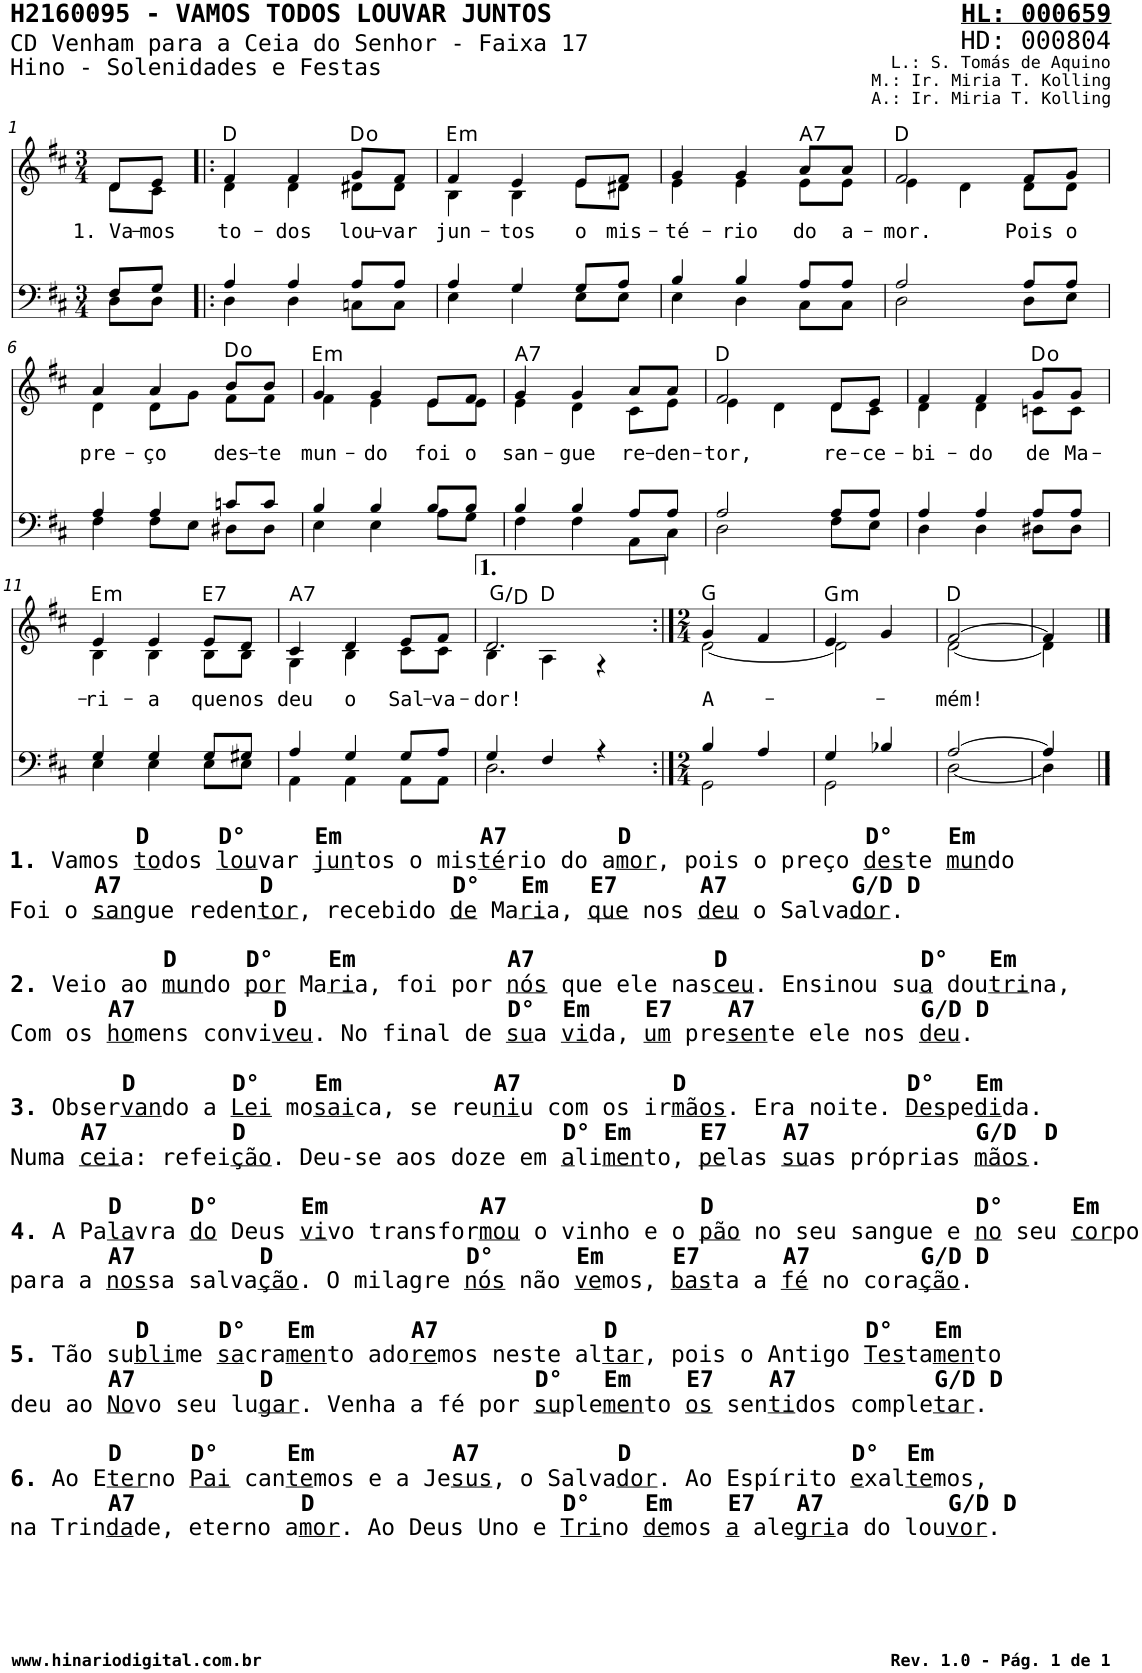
**kern	**kern	**text	**harte
*part2	*part1	*part1	*part1
*staff2	*staff1	*staff1	*
*I"Homens	*I"Mulheres	*	*
*stria5	*stria5	*	*
*clefF4	*clefG2	*	*
*k[f#c#]	*k[f#c#]	*	*
*M3/4	*M3/4	*	*
=1	=1	=1	=1
*^	*	*	*
*	*^	*	*	*
!	!	!	!	!LO:LY:b	!
*	*	*	*^	*	*
2.ryy	8F#/L	8D\L	8d/L	8d\L	1. Va-	.
!	!	!	!	!	!LO:LY:b	!
.	8G/J	8D\J	8e/J	8c#\J	-mos	.
.	2ryy	2ryy	2ryy	2ryy	.	.
=2!|:	=2!|:	=2!|:	=2!|:	=2!|:	=2!|:	=2!|:
!	!	!	!	!	!LO:LY:b	!
2.ryy	4A/	4D\	4f#/	4d\	to-	D:maj
!	!	!	!	!	!LO:LY:b	!
.	4A/	4D\	4f#/	4d\	-dos	.
!	!	!	!	!	!LO:LY:b	!
.	8A/L	8Cn\L	8g/L	8d#X\L	lou-	D:dim
!	!	!	!	!	!LO:LY:b	!
.	8A/J	8C\J	8f#/J	8d#\J	-var	.
=3	=3	=3	=3	=3	=3	=3
!	!	!	!	!	!LO:LY:b	!LO:H:kt=m
2.ryy	4A/	4E\	4f#/	4B\	jun-	E:min
!	!	!	!	!	!LO:LY:b	!
.	4G/	4E\	4e/	4B\	-tos	.
!	!	!	!	!	!LO:LY:b	!
.	8G/L	8E\L	8e/L	8e\L	o	.
!	!	!	!	!	!LO:LY:b	!
.	8A/J	8E\J	8f#/J	8d#X\J	mis-	.
=4	=4	=4	=4	=4	=4	=4
!	!	!	!	!	!LO:LY:b	!
2.ryy	4B/	4E\	4g/	4e\	-té-	.
!	!	!	!	!	!LO:LY:b	!
.	4B/	4D\	4g/	4e\	-rio	.
!	!	!	!	!	!LO:LY:b	!LO:H:kt=7
.	8A/L	8C#\L	8a/L	8e\L	do	A:7
!	!	!	!	!	!LO:LY:b	!
.	8A/J	8C#\J	8a/J	8e\J	a-	.
=5	=5	=5	=5	=5	=5	=5
!	!	!	!	!	!LO:LY:b	!
2.ryy	2A/	2D\	2f#/	4e\	-mor.	D:maj
.	.	.	.	4d\	.	.
!	!	!	!	!	!LO:LY:b	!
.	8A/L	8D\L	8f#/L	8d\L	Pois	.
!	!	!	!	!	!LO:LY:b	!
.	8A/J	8E\J	8g/J	8d\J	o	.
!!LO:LB:g=z	!!
=6	=6	=6	=6	=6	=6	=6
!	!	!	!	!	!LO:LY:b	!
2.ryy	4A/	4F#\	4a/	4d\	pre-	.
!	!	!	!	!	!LO:LY:b	!
.	4A/	8F#\L	4a/	8d\L	-ço	.
.	.	8E\J	.	8g\J	.	.
!	!	!	!	!	!LO:LY:b	!
.	8cn/L	8D#X\L	8b/L	8f#\L	des-	D:dim
!	!	!	!	!	!LO:LY:b	!
.	8c/J	8D#\J	8b/J	8f#\J	-te	.
=7	=7	=7	=7	=7	=7	=7
!	!	!	!	!	!LO:LY:b	!LO:H:kt=m
2.ryy	4B/	4E\	4g/	4f#\	mun-	E:min
!	!	!	!	!	!LO:LY:b	!
.	4B/	4E\	4g/	4e\	-do	.
!	!	!	!	!	!LO:LY:b	!
.	8B/L	8A\L	8e/L	8e\L	foi	.
!	!	!	!	!	!LO:LY:b	!
.	8B/J	8G\J	8f#/J	8e\J	o	.
=8	=8	=8	=8	=8	=8	=8
!	!	!	!	!	!LO:LY:b	!LO:H:kt=7
2.ryy	4B/	4F#\	4g/	4e\	san-	A:7
!	!	!	!	!	!LO:LY:b	!
.	4B/	4F#\	4g/	4d\	-gue	.
!	!	!	!	!	!LO:LY:b	!
.	8A/L	8AA\L	8a/L	8c#\L	re-	.
!	!	!	!	!	!LO:LY:b	!
.	8A/J	8C#\J	8a/J	8e\J	-den-	.
=9	=9	=9	=9	=9	=9	=9
!	!	!	!	!	!LO:LY:b	!
2.ryy	2A/	2D\	2f#/	4e\	-tor,	D:maj
.	.	.	.	4d\	.	.
!	!	!	!	!	!LO:LY:b	!
.	8A/L	8F#\L	8d/L	8d\L	re-	.
!	!	!	!	!	!LO:LY:b	!
.	8A/J	8E\J	8e/J	8c#\J	-ce-	.
=10	=10	=10	=10	=10	=10	=10
!	!	!	!	!	!LO:LY:b	!
2.ryy	4A/	4D\	4f#/	4d\	-bi-	.
!	!	!	!	!	!LO:LY:b	!
.	4A/	4D\	4f#/	4d\	-do	.
!	!	!	!	!	!LO:LY:b	!
.	8A/L	8D#X\L	8g/L	8cn\L	de	D:dim
!	!	!	!	!	!LO:LY:b	!
.	8A/J	8D#\J	8g/J	8c\J	Ma-	.
!!LO:LB:g=z	!!
=11	=11	=11	=11	=11	=11	=11
!LO:TX:b:B:t=D     D°     Em          A7        D                 D°    Em	!	!	!	!	!	!
!LO:TX:b:t=1.	!	!	!	!	!	!
!LO:TX:b:t=Vamos	!	!	!	!	!	!
!LO:TX:b:t=to	!	!	!	!	!	!
!LO:TX:b:t=dos	!	!	!	!	!	!
!LO:TX:b:t=lou	!	!	!	!	!	!
!LO:TX:b:t=var	!	!	!	!	!	!
!LO:TX:b:t=jun	!	!	!	!	!	!
!LO:TX:b:t=tos o mis	!	!	!	!	!	!
!LO:TX:b:t=té	!	!	!	!	!	!
!LO:TX:b:t=rio do a	!	!	!	!	!	!
!LO:TX:b:t=mor	!	!	!	!	!	!
!LO:TX:b:t=, pois o preço	!	!	!	!	!	!
!LO:TX:b:t=des	!	!	!	!	!	!
!LO:TX:b:t=te	!	!	!	!	!	!
!LO:TX:b:t=mun	!	!	!	!	!	!
!LO:TX:b:t=do	!	!	!	!	!	!
!LO:TX:b:B:t=A7          D             D°   Em   E7      A7         G/D D	!	!	!	!	!	!
!LO:TX:b:t=Foi o	!	!	!	!	!	!
!LO:TX:b:t=san	!	!	!	!	!	!
!LO:TX:b:t=gue reden	!	!	!	!	!	!
!LO:TX:b:t=tor	!	!	!	!	!	!
!LO:TX:b:t=, recebido	!	!	!	!	!	!
!LO:TX:b:t=de	!	!	!	!	!	!
!LO:TX:b:t=Ma	!	!	!	!	!	!
!LO:TX:b:t=ri	!	!	!	!	!	!
!LO:TX:b:t=a,	!	!	!	!	!	!
!LO:TX:b:t=que	!	!	!	!	!	!
!LO:TX:b:t=nos	!	!	!	!	!	!
!LO:TX:b:t=deu	!	!	!	!	!	!
!LO:TX:b:t=o Salva	!	!	!	!	!	!
!LO:TX:b:t=dor	!	!	!	!	!	!
!LO:TX:b:t=.	!	!	!	!	!	!
!LO:TX:b:B:t=D     D°    Em           A7             D              D°   Em	!	!	!	!	!	!
!LO:TX:b:t=2.	!	!	!	!	!	!
!LO:TX:b:t=Veio ao	!	!	!	!	!	!
!LO:TX:b:t=mun	!	!	!	!	!	!
!LO:TX:b:t=do	!	!	!	!	!	!
!LO:TX:b:t=por	!	!	!	!	!	!
!LO:TX:b:t=Ma	!	!	!	!	!	!
!LO:TX:b:t=ri	!	!	!	!	!	!
!LO:TX:b:t=a, foi por	!	!	!	!	!	!
!LO:TX:b:t=nós	!	!	!	!	!	!
!LO:TX:b:t=que ele nas	!	!	!	!	!	!
!LO:TX:b:t=ceu	!	!	!	!	!	!
!LO:TX:b:t=. Ensinou su	!	!	!	!	!	!
!LO:TX:b:t=a	!	!	!	!	!	!
!LO:TX:b:t=dou	!	!	!	!	!	!
!LO:TX:b:t=tri	!	!	!	!	!	!
!LO:TX:b:t=na,	!	!	!	!	!	!
!LO:TX:b:B:t=A7          D                D°  Em    E7    A7            G/D D	!	!	!	!	!	!
!LO:TX:b:t=Com os	!	!	!	!	!	!
!LO:TX:b:t=ho	!	!	!	!	!	!
!LO:TX:b:t=mens convi	!	!	!	!	!	!
!LO:TX:b:t=veu	!	!	!	!	!	!
!LO:TX:b:t=. No final de	!	!	!	!	!	!
!LO:TX:b:t=su	!	!	!	!	!	!
!LO:TX:b:t=a	!	!	!	!	!	!
!LO:TX:b:t=vi	!	!	!	!	!	!
!LO:TX:b:t=da,	!	!	!	!	!	!
!LO:TX:b:t=um	!	!	!	!	!	!
!LO:TX:b:t=pre	!	!	!	!	!	!
!LO:TX:b:t=sen	!	!	!	!	!	!
!LO:TX:b:t=te ele nos	!	!	!	!	!	!
!LO:TX:b:t=deu	!	!	!	!	!	!
!LO:TX:b:t=.	!	!	!	!	!	!
!LO:TX:b:B:t=D       D°    Em           A7           D                D°   Em	!	!	!	!	!	!
!LO:TX:b:t=3.	!	!	!	!	!	!
!LO:TX:b:t=Obser	!	!	!	!	!	!
!LO:TX:b:t=van	!	!	!	!	!	!
!LO:TX:b:t=do a	!	!	!	!	!	!
!LO:TX:b:t=Lei	!	!	!	!	!	!
!LO:TX:b:t=mo	!	!	!	!	!	!
!LO:TX:b:t=sai	!	!	!	!	!	!
!LO:TX:b:t=ca, se reu	!	!	!	!	!	!
!LO:TX:b:t=ni	!	!	!	!	!	!
!LO:TX:b:t=u com os ir	!	!	!	!	!	!
!LO:TX:b:t=mãos	!	!	!	!	!	!
!LO:TX:b:t=. Era noite.	!	!	!	!	!	!
!LO:TX:b:t=Des	!	!	!	!	!	!
!LO:TX:b:t=pe	!	!	!	!	!	!
!LO:TX:b:t=di	!	!	!	!	!	!
!LO:TX:b:t=da.	!	!	!	!	!	!
!LO:TX:b:B:t=A7         D                       D° Em     E7    A7            G/D  D	!	!	!	!	!	!
!LO:TX:b:t=Numa	!	!	!	!	!	!
!LO:TX:b:t=cei	!	!	!	!	!	!
!LO:TX:b:t=a&colon; refei	!	!	!	!	!	!
!LO:TX:b:t=ção	!	!	!	!	!	!
!LO:TX:b:t=. Deu-se aos doze em	!	!	!	!	!	!
!LO:TX:b:t=a	!	!	!	!	!	!
!LO:TX:b:t=li	!	!	!	!	!	!
!LO:TX:b:t=men	!	!	!	!	!	!
!LO:TX:b:t=to,	!	!	!	!	!	!
!LO:TX:b:t=pe	!	!	!	!	!	!
!LO:TX:b:t=las	!	!	!	!	!	!
!LO:TX:b:t=su	!	!	!	!	!	!
!LO:TX:b:t=as próprias	!	!	!	!	!	!
!LO:TX:b:t=mãos	!	!	!	!	!	!
!LO:TX:b:t=.	!	!	!	!	!	!
!LO:TX:b:B:t=D     D°      Em           A7              D                   D°     Em	!	!	!	!	!	!
!LO:TX:b:t=4.	!	!	!	!	!	!
!LO:TX:b:t=A Pa	!	!	!	!	!	!
!LO:TX:b:t=la	!	!	!	!	!	!
!LO:TX:b:t=vra	!	!	!	!	!	!
!LO:TX:b:t=do	!	!	!	!	!	!
!LO:TX:b:t=Deus	!	!	!	!	!	!
!LO:TX:b:t=vi	!	!	!	!	!	!
!LO:TX:b:t=vo transfor	!	!	!	!	!	!
!LO:TX:b:t=mou	!	!	!	!	!	!
!LO:TX:b:t=o vinho e o	!	!	!	!	!	!
!LO:TX:b:t=pão	!	!	!	!	!	!
!LO:TX:b:t=no seu sangue e	!	!	!	!	!	!
!LO:TX:b:t=no	!	!	!	!	!	!
!LO:TX:b:t=seu	!	!	!	!	!	!
!LO:TX:b:t=cor	!	!	!	!	!	!
!LO:TX:b:t=po	!	!	!	!	!	!
!LO:TX:b:B:t=A7         D              D°      Em     E7      A7        G/D D	!	!	!	!	!	!
!LO:TX:b:t=para a	!	!	!	!	!	!
!LO:TX:b:t=nos	!	!	!	!	!	!
!LO:TX:b:t=sa salva	!	!	!	!	!	!
!LO:TX:b:t=ção	!	!	!	!	!	!
!LO:TX:b:t=. O milagre	!	!	!	!	!	!
!LO:TX:b:t=nós	!	!	!	!	!	!
!LO:TX:b:t=não	!	!	!	!	!	!
!LO:TX:b:t=ve	!	!	!	!	!	!
!LO:TX:b:t=mos,	!	!	!	!	!	!
!LO:TX:b:t=bas	!	!	!	!	!	!
!LO:TX:b:t=ta a	!	!	!	!	!	!
!LO:TX:b:t=fé	!	!	!	!	!	!
!LO:TX:b:t=no cora	!	!	!	!	!	!
!LO:TX:b:t=ção	!	!	!	!	!	!
!LO:TX:b:t=.	!	!	!	!	!	!
!LO:TX:b:B:t=D     D°   Em       A7            D                  D°   Em	!	!	!	!	!	!
!LO:TX:b:t=5.	!	!	!	!	!	!
!LO:TX:b:t=Tão su	!	!	!	!	!	!
!LO:TX:b:t=bli	!	!	!	!	!	!
!LO:TX:b:t=me	!	!	!	!	!	!
!LO:TX:b:t=sa	!	!	!	!	!	!
!LO:TX:b:t=cra	!	!	!	!	!	!
!LO:TX:b:t=men	!	!	!	!	!	!
!LO:TX:b:t=to ado	!	!	!	!	!	!
!LO:TX:b:t=re	!	!	!	!	!	!
!LO:TX:b:t=mos neste al	!	!	!	!	!	!
!LO:TX:b:t=tar	!	!	!	!	!	!
!LO:TX:b:t=, pois o Antigo	!	!	!	!	!	!
!LO:TX:b:t=Tes	!	!	!	!	!	!
!LO:TX:b:t=ta	!	!	!	!	!	!
!LO:TX:b:t=men	!	!	!	!	!	!
!LO:TX:b:t=to	!	!	!	!	!	!
!LO:TX:b:B:t=A7         D                   D°   Em    E7    A7          G/D D	!	!	!	!	!	!
!LO:TX:b:t=deu ao	!	!	!	!	!	!
!LO:TX:b:t=No	!	!	!	!	!	!
!LO:TX:b:t=vo seu lu	!	!	!	!	!	!
!LO:TX:b:t=gar	!	!	!	!	!	!
!LO:TX:b:t=. Venha a fé por	!	!	!	!	!	!
!LO:TX:b:t=su	!	!	!	!	!	!
!LO:TX:b:t=ple	!	!	!	!	!	!
!LO:TX:b:t=men	!	!	!	!	!	!
!LO:TX:b:t=to	!	!	!	!	!	!
!LO:TX:b:t=os	!	!	!	!	!	!
!LO:TX:b:t=sen	!	!	!	!	!	!
!LO:TX:b:t=ti	!	!	!	!	!	!
!LO:TX:b:t=dos comple	!	!	!	!	!	!
!LO:TX:b:t=tar	!	!	!	!	!	!
!LO:TX:b:t=.	!	!	!	!	!	!
!LO:TX:b:B:t=D     D°     Em          A7          D                D°  Em	!	!	!	!	!	!
!LO:TX:b:t=6.	!	!	!	!	!	!
!LO:TX:b:t=Ao E	!	!	!	!	!	!
!LO:TX:b:t=ter	!	!	!	!	!	!
!LO:TX:b:t=no	!	!	!	!	!	!
!LO:TX:b:t=Pai	!	!	!	!	!	!
!LO:TX:b:t=can	!	!	!	!	!	!
!LO:TX:b:t=te	!	!	!	!	!	!
!LO:TX:b:t=mos e a Je	!	!	!	!	!	!
!LO:TX:b:t=sus	!	!	!	!	!	!
!LO:TX:b:t=, o Salva	!	!	!	!	!	!
!LO:TX:b:t=dor	!	!	!	!	!	!
!LO:TX:b:t=. Ao Espírito	!	!	!	!	!	!
!LO:TX:b:t=e	!	!	!	!	!	!
!LO:TX:b:t=xal	!	!	!	!	!	!
!LO:TX:b:t=te	!	!	!	!	!	!
!LO:TX:b:t=mos,	!	!	!	!	!	!
!LO:TX:b:B:t=A7            D                  D°    Em    E7   A7         G/D D	!	!	!	!	!	!
!LO:TX:b:t=na Trin	!	!	!	!	!	!
!LO:TX:b:t=da	!	!	!	!	!	!
!LO:TX:b:t=de, eterno a	!	!	!	!	!	!
!LO:TX:b:t=mor	!	!	!	!	!	!
!LO:TX:b:t=. Ao Deus Uno e	!	!	!	!	!	!
!LO:TX:b:t=Tri	!	!	!	!	!	!
!LO:TX:b:t=no	!	!	!	!	!	!
!LO:TX:b:t=de	!	!	!	!	!	!
!LO:TX:b:t=mos	!	!	!	!	!	!
!LO:TX:b:t=a	!	!	!	!	!	!
!LO:TX:b:t=ale	!	!	!	!	!	!
!LO:TX:b:t=gri	!	!	!	!	!	!
!LO:TX:b:t=a do lou	!	!	!	!	!	!
!LO:TX:b:t=vor	!	!	!	!	!	!
!LO:TX:b:t=.	!	!	!	!	!	!
!	!	!	!	!	!LO:LY:b	!LO:H:kt=m
2.ryy	4G/	4E\	4e/	4B\	-ri-	E:min
!	!	!	!	!	!LO:LY:b	!
.	4G/	4E\	4e/	4B\	-a	.
!	!	!	!	!	!LO:LY:b	!LO:H:kt=7
.	8G/L	8E\L	8e/L	8B\L	que	E:7
!	!	!	!	!	!LO:LY:b	!
.	8G#X/J	8E\J	8d/J	8B\J	nos	.
=12	=12	=12	=12	=12	=12	=12
!	!	!	!	!	!LO:LY:b	!LO:H:kt=7
2.ryy	4A/	4AA\	4c#/	4G\	deu	A:7
!	!	!	!	!	!LO:LY:b	!
.	4G/	4AA\	4d/	4B\	o	.
!	!	!	!	!	!LO:LY:b	!
.	8G/L	8AA\L	8e/L	8c#\L	Sal-	.
!	!	!	!	!	!LO:LY:b	!
.	8A/J	8AA\J	8f#/J	8c#\J	-va-	.
=13	=13	=13	=13	=13	=13	=13
!	!	!	!	!	!LO:LY:b	!
2.ryy	4G/	2.D\	2.d/	4B\	-dor!	G:maj/5
.	4F#/	.	.	4A\	.	D:maj
.	4r	.	.	4r	.	.
=14:|!	=14:|!	=14:|!	=14:|!	=14:|!	=14:|!	=14:|!
*M2/4	*	*	*M2/4	*	*	*
!	!	!	!	!	!LO:LY:b	!
2ryy	4B/	2GG\	4g/	[2d\	A-	G:maj
.	4A/	.	4f#/	.	.	.
=15	=15	=15	=15	=15	=15	=15
!	!	!	!	!	!	!LO:H:kt=m
2ryy	4G/	2GG\	4e/	2d\]	.	G:min
.	4B-X/	.	4g/	.	.	.
=16	=16	=16	=16	=16	=16	=16
!	!	!	!	!	!LO:LY:b	!
2ryy	[2A/	[2D\	[2f#/	[2d\	-mém!	D:maj
=17	=17	=17	=17	=17	=17	=17
2ryy	4A/]	4D\]	4f#/]	4d\]	.	.
.	4ryy	4ryy	4ryy	4ryy	.	.
*v	*v	*v	*	*	*	*
*	*v	*v	*	*
==	==	==	==
*-	*-	*-	*-
